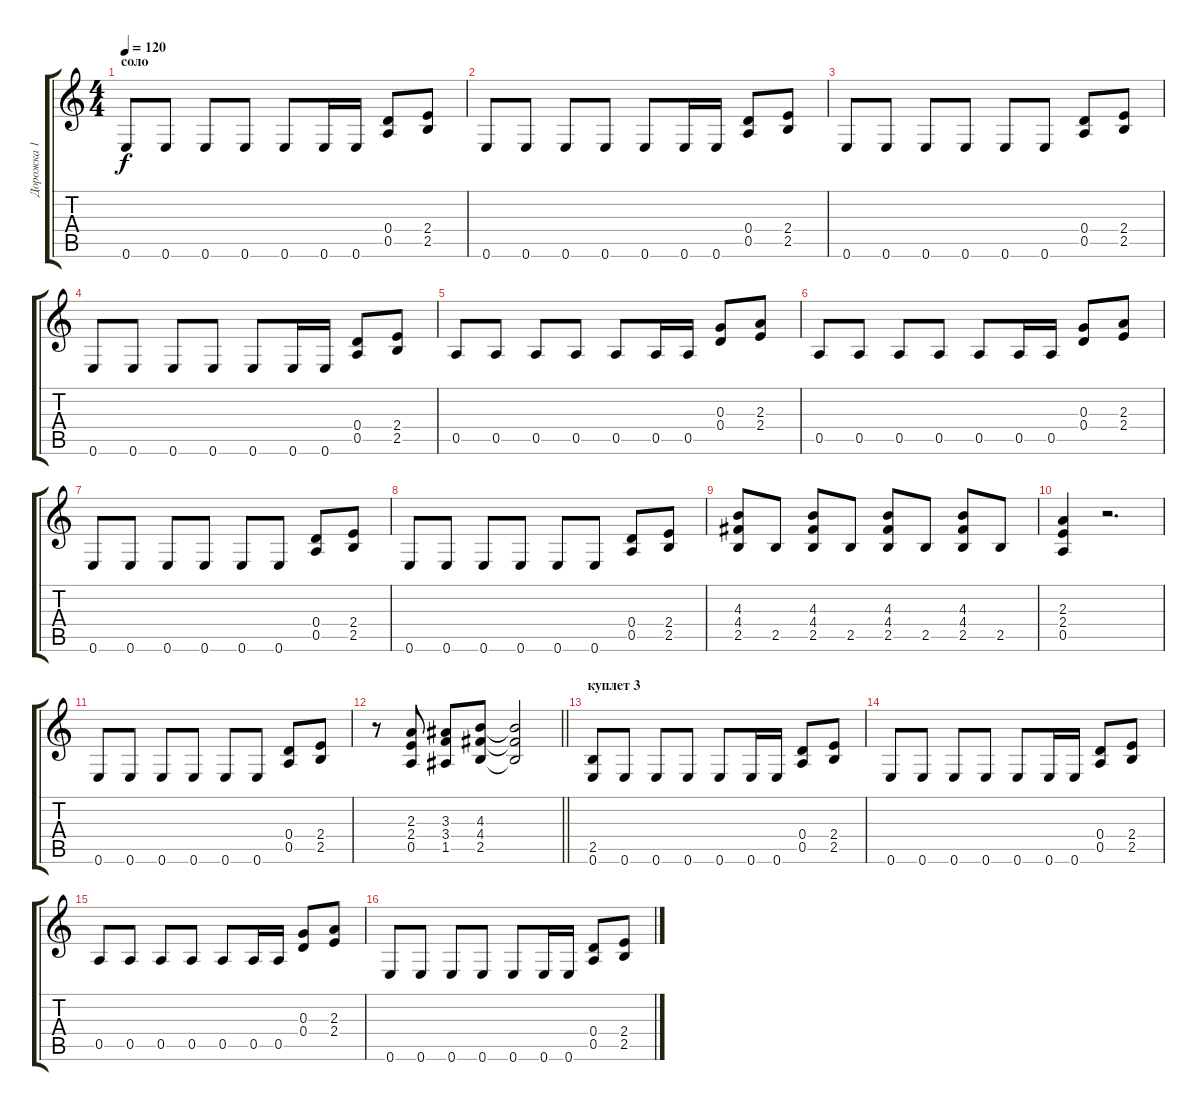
\track ("Дорожка 1" "Дорожка 1") {instrument distortionguitar}
\staff {score tabs}
\tuning (E4 B3 G3 D3 A2 E2) {hide}
\ts (4 4)
\section ("" "соло ")
\tempo 120
\clef g2
\ks c
0.6.8{dy f} 0.6.8 0.6.8 0.6.8 0.6.8 0.6.16 0.6.16 (0.4 0.5).8 (2.4 2.5).8 |
0.6.8 0.6.8 0.6.8 0.6.8 0.6.8 0.6.16 0.6.16 (0.4 0.5).8 (2.4 2.5).8 |
0.6.8 0.6.8 0.6.8 0.6.8 0.6.8 0.6.8 (0.4 0.5).8 (2.4 2.5).8 |
0.6.8 0.6.8 0.6.8 0.6.8 0.6.8 0.6.16 0.6.16 (0.4 0.5).8 (2.4 2.5).8 |
0.5.8 0.5.8 0.5.8 0.5.8 0.5.8 0.5.16 0.5.16 (0.3 0.4).8 (2.3 2.4).8 |
0.5.8 0.5.8 0.5.8 0.5.8 0.5.8 0.5.16 0.5.16 (0.3 0.4).8 (2.3 2.4).8 |
0.6.8 0.6.8 0.6.8 0.6.8 0.6.8 0.6.8 (0.4 0.5).8 (2.4 2.5).8 |
0.6.8 0.6.8 0.6.8 0.6.8 0.6.8 0.6.8 (0.4 0.5).8 (2.4 2.5).8 |
(4.3 4.4 2.5).8 2.5.8 (4.3 4.4 2.5).8 2.5.8 (4.3 4.4 2.5).8 2.5.8 (4.3 4.4 2.5).8 2.5.8 |
(2.3 2.4 0.5).4 r.2{d} |
0.6.8 0.6.8 0.6.8 0.6.8 0.6.8 0.6.8 (0.4 0.5).8 (2.4 2.5).8 |
\barLineRight lightlight
r.8 (2.3 2.4 0.5).8 (3.3 3.4 1.5).8 (4.3 4.4 2.5).8 (4.3{t} 4.4{t} 2.5{t}).2 |
\section ("" "куплет 3")
(2.5 0.6).8 0.6.8 0.6.8 0.6.8 0.6.8 0.6.16 0.6.16 (0.4 0.5).8 (2.4 2.5).8 |
0.6.8 0.6.8 0.6.8 0.6.8 0.6.8 0.6.16 0.6.16 (0.4 0.5).8 (2.4 2.5).8 |
0.5.8 0.5.8 0.5.8 0.5.8 0.5.8 0.5.16 0.5.16 (0.3 0.4).8 (2.3 2.4).8 |
0.6.8 0.6.8 0.6.8 0.6.8 0.6.8 0.6.16 0.6.16 (0.4 0.5).8 (2.4 2.5).8
